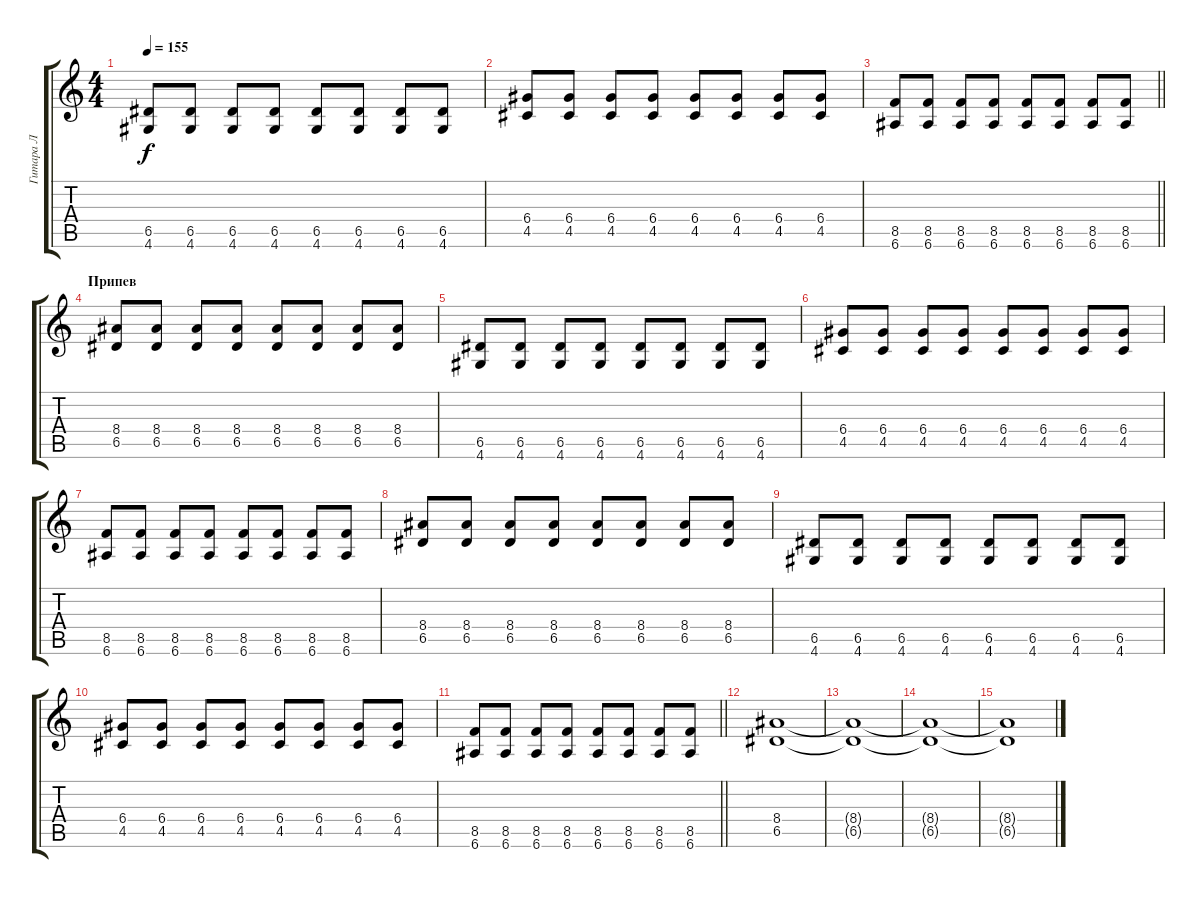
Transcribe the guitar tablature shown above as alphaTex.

\track ("Гитара Л" "Гитара Л") {instrument overdrivenguitar}
\staff {score tabs}
\tuning (E4 B3 G3 D3 A2 E2) {hide}
\ts (4 4)
\tempo 155
\clef g2
\ks c
(6.5 4.6).8{dy f} (6.5 4.6).8 (6.5 4.6).8 (6.5 4.6).8 (6.5 4.6).8 (6.5 4.6).8 (6.5 4.6).8 (6.5 4.6).8 |
(6.4 4.5).8 (6.4 4.5).8 (6.4 4.5).8 (6.4 4.5).8 (6.4 4.5).8 (6.4 4.5).8 (6.4 4.5).8 (6.4 4.5).8 |
\barLineRight lightlight
(8.5 6.6).8 (8.5 6.6).8 (8.5 6.6).8 (8.5 6.6).8 (8.5 6.6).8 (8.5 6.6).8 (8.5 6.6).8 (8.5 6.6).8 |
\section ("" "Припев")
(8.4 6.5).8 (8.4 6.5).8 (8.4 6.5).8 (8.4 6.5).8 (8.4 6.5).8 (8.4 6.5).8 (8.4 6.5).8 (8.4 6.5).8 |
(6.5 4.6).8 (6.5 4.6).8 (6.5 4.6).8 (6.5 4.6).8 (6.5 4.6).8 (6.5 4.6).8 (6.5 4.6).8 (6.5 4.6).8 |
(6.4 4.5).8 (6.4 4.5).8 (6.4 4.5).8 (6.4 4.5).8 (6.4 4.5).8 (6.4 4.5).8 (6.4 4.5).8 (6.4 4.5).8 |
(8.5 6.6).8 (8.5 6.6).8 (8.5 6.6).8 (8.5 6.6).8 (8.5 6.6).8 (8.5 6.6).8 (8.5 6.6).8 (8.5 6.6).8 |
(8.4 6.5).8 (8.4 6.5).8 (8.4 6.5).8 (8.4 6.5).8 (8.4 6.5).8 (8.4 6.5).8 (8.4 6.5).8 (8.4 6.5).8 |
(6.5 4.6).8 (6.5 4.6).8 (6.5 4.6).8 (6.5 4.6).8 (6.5 4.6).8 (6.5 4.6).8 (6.5 4.6).8 (6.5 4.6).8 |
(6.4 4.5).8 (6.4 4.5).8 (6.4 4.5).8 (6.4 4.5).8 (6.4 4.5).8 (6.4 4.5).8 (6.4 4.5).8 (6.4 4.5).8 |
\barLineRight lightlight
(8.5 6.6).8 (8.5 6.6).8 (8.5 6.6).8 (8.5 6.6).8 (8.5 6.6).8 (8.5 6.6).8 (8.5 6.6).8 (8.5 6.6).8 |
\section ("" " ")
(8.4 6.5).1{volume 0} |
(8.4{t} 6.5{t}).1 |
(8.4{t} 6.5{t}).1 |
(8.4{t} 6.5{t}).1
